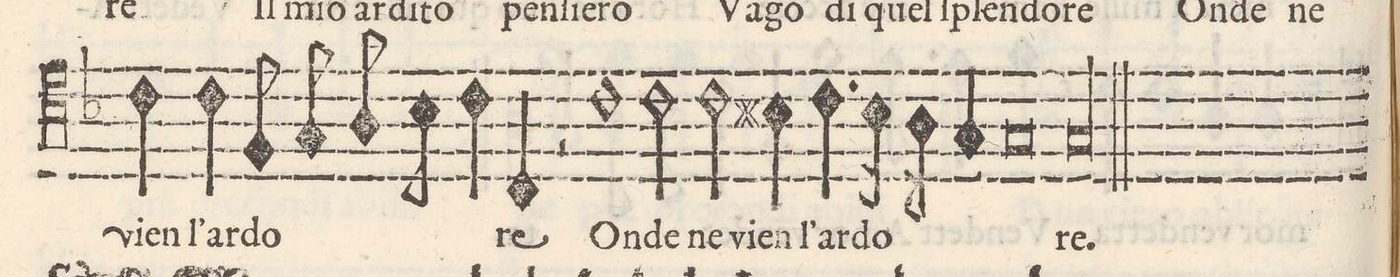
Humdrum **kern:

**kern	**text
*I"TENORE	*
*clefC4	*
*k[b-]	*
*met(C)	*
*M2/1	*
4c\	vien
4c\	l'ar-
8F/	-do-
8G/	.
8A/	.
8B-\	.
4c\	.
4C/	-re
2r	.
=32-	=32-
1c	On-
2c\	-de
2c\	ne
=33-	=33-
4Bn\	vien
4.c\	l'ar-
16B\	.
16A\	-do-
4G/	.
0G	.
=34-	=34-
00G	-re.
==	==
*-	*-
